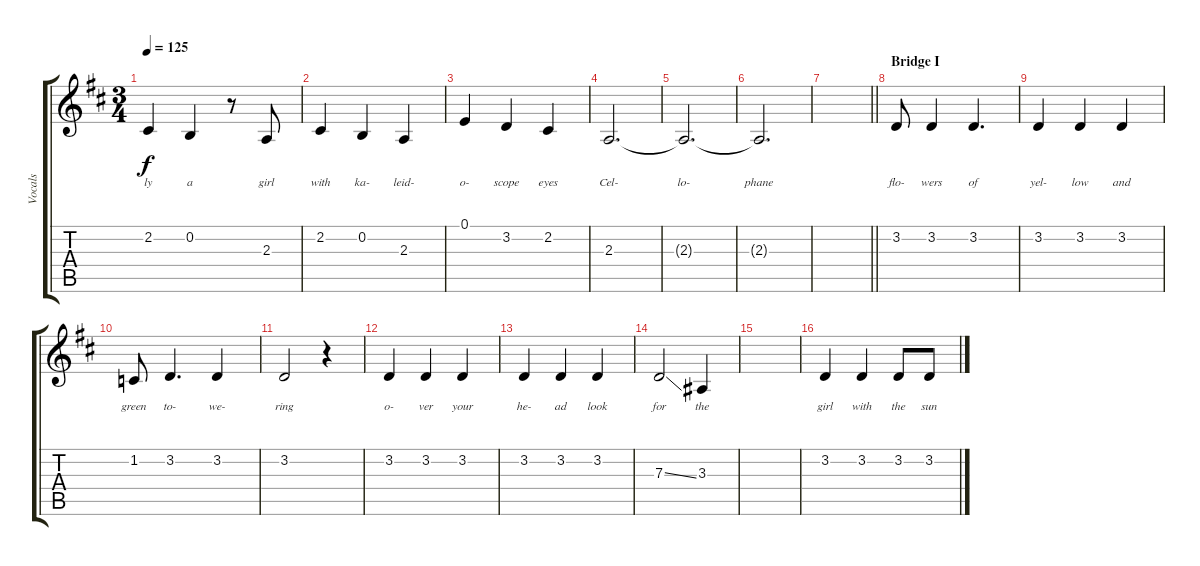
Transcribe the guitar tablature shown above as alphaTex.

\track ("Vocals" "Vocals") {instrument oboe}
\staff {score tabs}
\tuning (E4 B3 G3 D3 A2 E2) {hide}
\ts (3 4)
\tempo 125
\clef g2
\ks d
2.2.4{lyrics (0 "ly") lyrics (1 "") lyrics (2 "") lyrics (3 "") lyrics (4 "") dy f} 0.2.4{lyrics (0 "a") lyrics (1 "") lyrics (2 "") lyrics (3 "") lyrics (4 "")} r.8 2.3.8{lyrics (0 "girl") lyrics (1 "") lyrics (2 "") lyrics (3 "") lyrics (4 "")} |
2.2.4{lyrics (0 "with") lyrics (1 "") lyrics (2 "") lyrics (3 "") lyrics (4 "")} 0.2.4{lyrics (0 "ka-") lyrics (1 "") lyrics (2 "") lyrics (3 "") lyrics (4 "")} 2.3.4{lyrics (0 "leid-") lyrics (1 "") lyrics (2 "") lyrics (3 "") lyrics (4 "")} |
0.1.4{lyrics (0 "o-") lyrics (1 "") lyrics (2 "") lyrics (3 "") lyrics (4 "")} 3.2.4{lyrics (0 "scope") lyrics (1 "") lyrics (2 "") lyrics (3 "") lyrics (4 "")} 2.2.4{lyrics (0 "eyes") lyrics (1 "") lyrics (2 "") lyrics (3 "") lyrics (4 "")} |
2.3.2{d lyrics (0 "Cel-") lyrics (1 "") lyrics (2 "") lyrics (3 "") lyrics (4 "")} |
2.3{t}.2{d lyrics (0 "lo-") lyrics (1 "") lyrics (2 "") lyrics (3 "") lyrics (4 "")} |
2.3{t}.2{d lyrics (0 "phane") lyrics (1 "") lyrics (2 "") lyrics (3 "") lyrics (4 "")} |
\barLineRight lightlight
|
\section ("" "Bridge I")
3.2.8{lyrics (0 "flo-") lyrics (1 "") lyrics (2 "") lyrics (3 "") lyrics (4 "")} 3.2.4{lyrics (0 "wers") lyrics (1 "") lyrics (2 "") lyrics (3 "") lyrics (4 "")} 3.2.4{d lyrics (0 "of") lyrics (1 "") lyrics (2 "") lyrics (3 "") lyrics (4 "")} |
3.2.4{lyrics (0 "yel-") lyrics (1 "") lyrics (2 "") lyrics (3 "") lyrics (4 "")} 3.2.4{lyrics (0 "low") lyrics (1 "") lyrics (2 "") lyrics (3 "") lyrics (4 "")} 3.2.4{lyrics (0 "and") lyrics (1 "") lyrics (2 "") lyrics (3 "") lyrics (4 "")} |
1.2.8{lyrics (0 "green") lyrics (1 "") lyrics (2 "") lyrics (3 "") lyrics (4 "")} 3.2.4{d lyrics (0 "to-") lyrics (1 "") lyrics (2 "") lyrics (3 "") lyrics (4 "")} 3.2.4{lyrics (0 "we-") lyrics (1 "") lyrics (2 "") lyrics (3 "") lyrics (4 "")} |
3.2.2{lyrics (0 "ring") lyrics (1 "") lyrics (2 "") lyrics (3 "") lyrics (4 "")} r.4 |
3.2.4{lyrics (0 "o-") lyrics (1 "") lyrics (2 "") lyrics (3 "") lyrics (4 "")} 3.2.4{lyrics (0 "ver") lyrics (1 "") lyrics (2 "") lyrics (3 "") lyrics (4 "")} 3.2.4{lyrics (0 "your") lyrics (1 "") lyrics (2 "") lyrics (3 "") lyrics (4 "")} |
3.2.4{lyrics (0 "he-") lyrics (1 "") lyrics (2 "") lyrics (3 "") lyrics (4 "")} 3.2.4{lyrics (0 "ad") lyrics (1 "") lyrics (2 "") lyrics (3 "") lyrics (4 "")} 3.2.4{lyrics (0 "look") lyrics (1 "") lyrics (2 "") lyrics (3 "") lyrics (4 "")} |
7.3{ss}.2{lyrics (0 "for") lyrics (1 "") lyrics (2 "") lyrics (3 "") lyrics (4 "")} 3.3.4{lyrics (0 "the") lyrics (1 "") lyrics (2 "") lyrics (3 "") lyrics (4 "")} |
|
3.2.4{lyrics (0 "girl") lyrics (1 "") lyrics (2 "") lyrics (3 "") lyrics (4 "")} 3.2.4{lyrics (0 "with") lyrics (1 "") lyrics (2 "") lyrics (3 "") lyrics (4 "")} 3.2.8{lyrics (0 "the") lyrics (1 "") lyrics (2 "") lyrics (3 "") lyrics (4 "")} 3.2.8{lyrics (0 "sun") lyrics (1 "") lyrics (2 "") lyrics (3 "") lyrics (4 "")}
